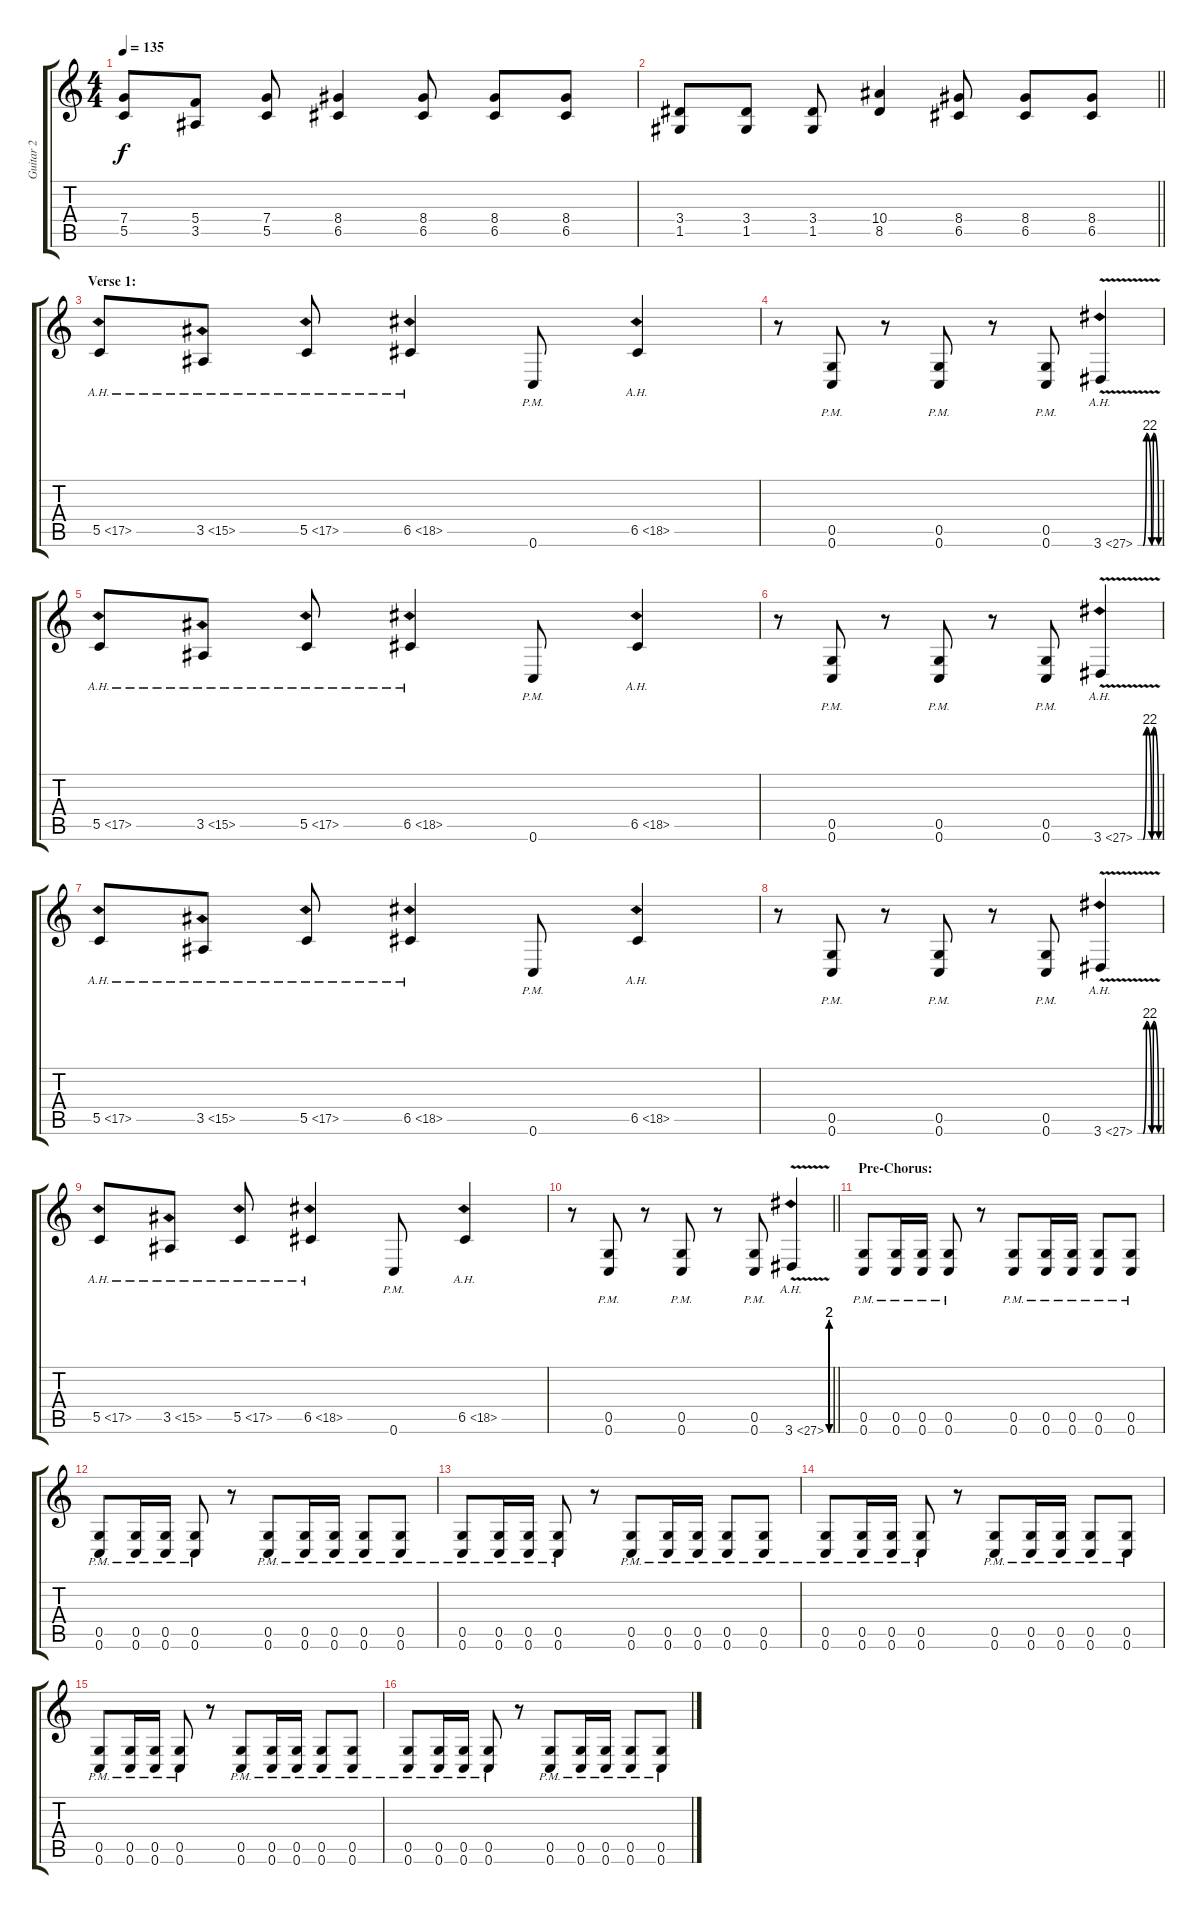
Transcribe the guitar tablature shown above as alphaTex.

\track ("Guitar 2" "Guitar 2") {instrument distortionguitar}
\staff {score tabs}
\tuning (D4 A3 F3 C3 G2 C2) {hide}
\ts (4 4)
\tempo 135
\clef g2
\ks c
(7.4 5.5).8{dy f} (5.4 3.5).8 (7.4 5.5).8 (8.4 6.5).4 (8.4 6.5).8 (8.4 6.5).8 (8.4 6.5).8 |
\barLineRight lightlight
(3.4 1.5).8 (3.4 1.5).8 (3.4 1.5).8 (10.4 8.5).4 (8.4 6.5).8 (8.4 6.5).8 (8.4 6.5).8 |
\section ("" "Verse 1:")
5.5{ah 12}.8 3.5{ah 12}.8 5.5{ah 12}.8 6.5{ah 12}.4 0.6{pm}.8 6.5{ah 12}.4 |
r.8 (0.5{pm} 0.6{pm}).8 r.8 (0.5{pm} 0.6{pm}).8 r.8 (0.5{pm} 0.6{pm}).8 3.6{be (custom 0 0 15 0 25 8 40 0 45 8 60 0) ah 24 v}.4 |
5.5{ah 12}.8 3.5{ah 12}.8 5.5{ah 12}.8 6.5{ah 12}.4 0.6{pm}.8 6.5{ah 12}.4 |
r.8 (0.5{pm} 0.6{pm}).8 r.8 (0.5{pm} 0.6{pm}).8 r.8 (0.5{pm} 0.6{pm}).8 3.6{be (custom 0 0 15 0 25 8 40 0 45 8 60 0) ah 24 v}.4 |
5.5{ah 12}.8 3.5{ah 12}.8 5.5{ah 12}.8 6.5{ah 12}.4 0.6{pm}.8 6.5{ah 12}.4 |
r.8 (0.5{pm} 0.6{pm}).8 r.8 (0.5{pm} 0.6{pm}).8 r.8 (0.5{pm} 0.6{pm}).8 3.6{be (custom 0 0 15 0 25 8 40 0 45 8 60 0) ah 24 v}.4 |
5.5{ah 12}.8 3.5{ah 12}.8 5.5{ah 12}.8 6.5{ah 12}.4 0.6{pm}.8 6.5{ah 12}.4 |
\barLineRight lightlight
r.8 (0.5{pm} 0.6{pm}).8 r.8 (0.5{pm} 0.6{pm}).8 r.8 (0.5{pm} 0.6{pm}).8 3.6{be (custom 0 0 15 0 25 8 40 0 45 8 60 0) ah 24 v}.4 |
\section ("" "Pre-Chorus:")
(0.5{pm} 0.6{pm}).8 (0.5{pm} 0.6{pm}).16 (0.5{pm} 0.6{pm}).16 (0.5{pm} 0.6{pm}).8 r.8 (0.5{pm} 0.6{pm}).8 (0.5{pm} 0.6{pm}).16 (0.5{pm} 0.6{pm}).16 (0.5{pm} 0.6{pm}).8 (0.5{pm} 0.6{pm}).8 |
(0.5{pm} 0.6{pm}).8 (0.5{pm} 0.6{pm}).16 (0.5{pm} 0.6{pm}).16 (0.5{pm} 0.6{pm}).8 r.8 (0.5{pm} 0.6{pm}).8 (0.5{pm} 0.6{pm}).16 (0.5{pm} 0.6{pm}).16 (0.5{pm} 0.6{pm}).8 (0.5{pm} 0.6{pm}).8 |
(0.5{pm} 0.6{pm}).8 (0.5{pm} 0.6{pm}).16 (0.5{pm} 0.6{pm}).16 (0.5{pm} 0.6{pm}).8 r.8 (0.5{pm} 0.6{pm}).8 (0.5{pm} 0.6{pm}).16 (0.5{pm} 0.6{pm}).16 (0.5{pm} 0.6{pm}).8 (0.5{pm} 0.6{pm}).8 |
(0.5{pm} 0.6{pm}).8 (0.5{pm} 0.6{pm}).16 (0.5{pm} 0.6{pm}).16 (0.5{pm} 0.6{pm}).8 r.8 (0.5{pm} 0.6{pm}).8 (0.5{pm} 0.6{pm}).16 (0.5{pm} 0.6{pm}).16 (0.5{pm} 0.6{pm}).8 (0.5{pm} 0.6{pm}).8 |
(0.5{pm} 0.6{pm}).8 (0.5{pm} 0.6{pm}).16 (0.5{pm} 0.6{pm}).16 (0.5{pm} 0.6{pm}).8 r.8 (0.5{pm} 0.6{pm}).8 (0.5{pm} 0.6{pm}).16 (0.5{pm} 0.6{pm}).16 (0.5{pm} 0.6{pm}).8 (0.5{pm} 0.6{pm}).8 |
(0.5{pm} 0.6{pm}).8 (0.5{pm} 0.6{pm}).16 (0.5{pm} 0.6{pm}).16 (0.5{pm} 0.6{pm}).8 r.8 (0.5{pm} 0.6{pm}).8 (0.5{pm} 0.6{pm}).16 (0.5{pm} 0.6{pm}).16 (0.5{pm} 0.6{pm}).8 (0.5{pm} 0.6{pm}).8
